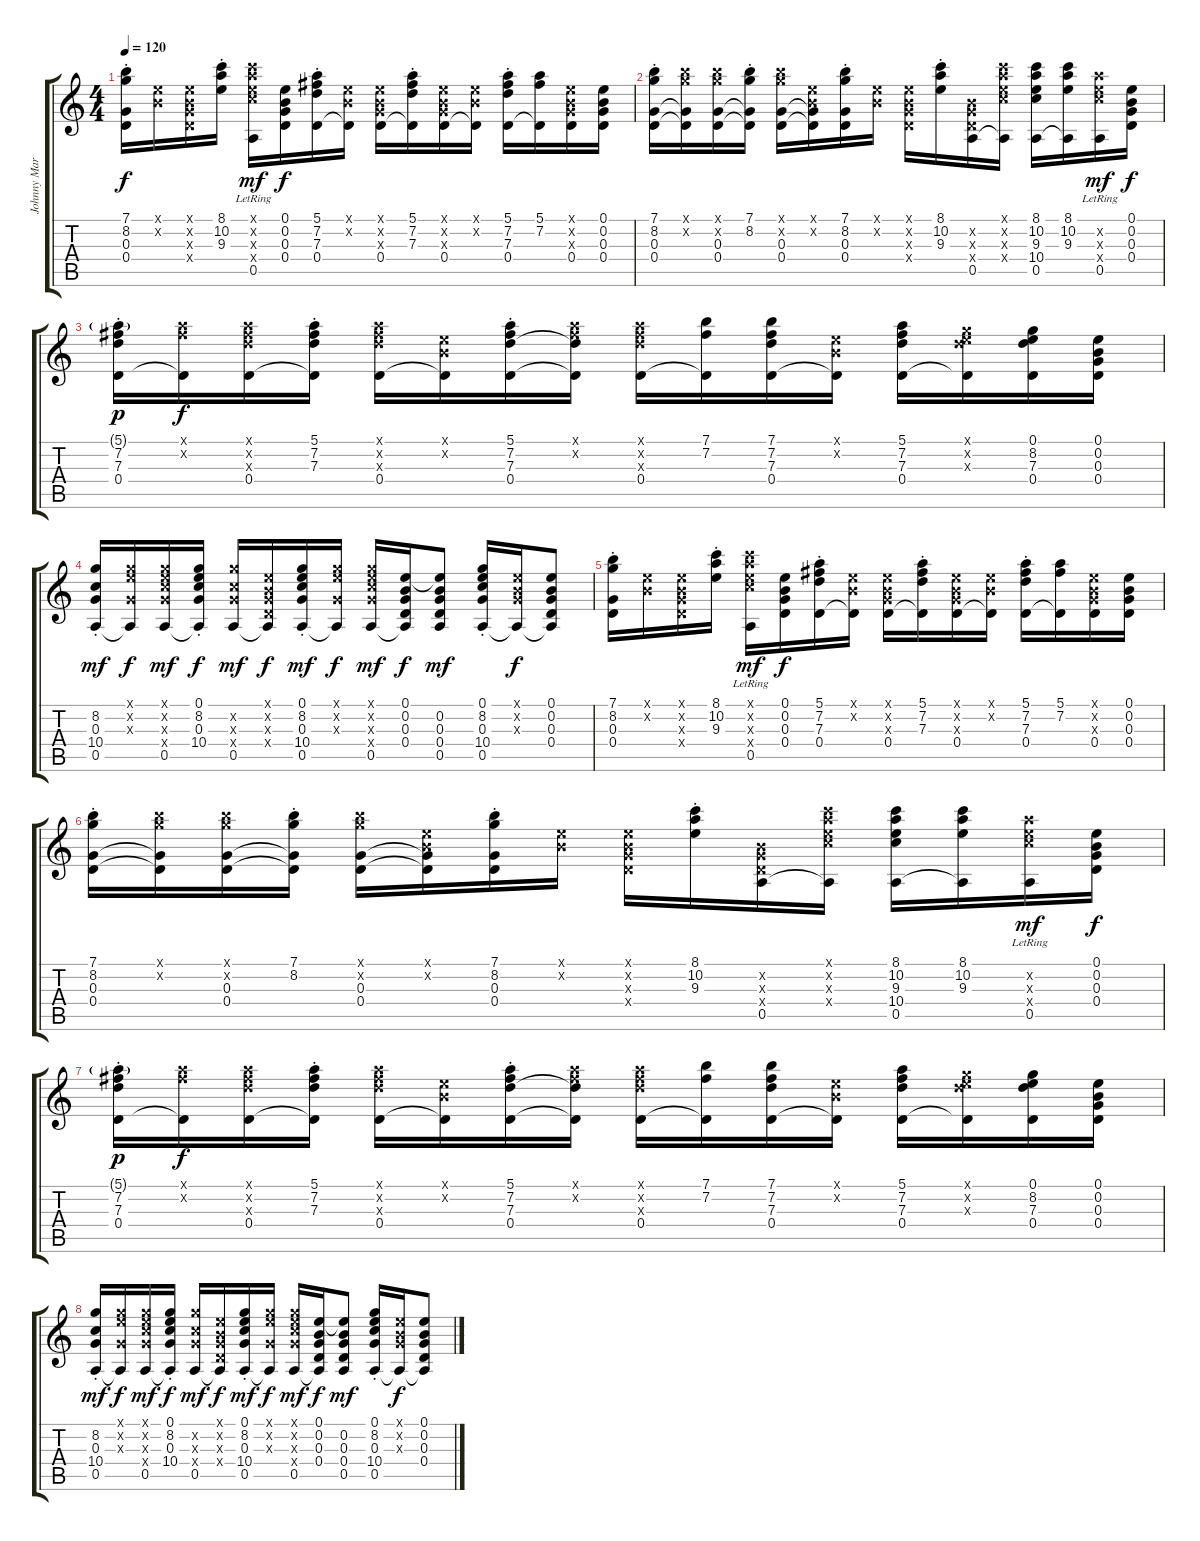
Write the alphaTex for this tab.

\track ("Johnny Marr" "Johnny Mar") {instrument electricguitarclean}
\staff {score tabs}
\tuning (E4 B3 G3 D3 A2 E2) {hide}
\ts (4 4)
\tempo 120
\clef g2
\ks c
(7.1{st} 8.2 0.3 0.4).16{dy f} (0.1{x} 0.2{x}).16 (0.1{x} 0.2{x} 0.3{x} 0.4{x}).16 (8.1{st} 10.2 9.3).16 (8.1{x} 10.2{x} 9.3{x} 10.4{x} 0.5{lr}).16{dy mf} (0.1 0.2 0.3 0.4).16{dy f} (5.1{st} 7.2 7.3 0.4).16 (0.1{x} 0.2{x} 0.4{t}).16 (0.1{x} 0.2{x} 0.3{x} 0.4).16 (5.1{st} 7.2 7.3 0.4{t}).16 (0.1{x} 0.2{x} 0.3{x} 0.4).16 (0.1{x} 0.2{x} 0.4{t}).16 (5.1{st} 7.2 7.3 0.4).16 (5.1 7.2 0.4{t}).16 (0.1{x} 0.2{x} 0.3{x} 0.4).16 (0.1 0.2 0.3 0.4).16 |
(7.1{st} 8.2 0.3 0.4).16 (7.1{x} 8.2{x} 0.3{t} 0.4{t}).16 (7.1{x} 8.2{x} 0.3 0.4).16 (7.1{st} 8.2 0.3{t} 0.4{t}).16 (7.1{x} 8.2{x} 0.3 0.4).16 (0.1{x} 0.2{x} 0.3{t} 0.4{t}).16 (7.1{st} 8.2 0.3 0.4).16 (0.1{x} 0.2{x}).16 (0.1{x} 0.2{x} 0.3{x} 0.4{x}).16 (8.1{st} 10.2 9.3).16 (0.2{x} 0.3{x} 0.4{x} 0.5).16 (8.1{x} 10.2{x} 9.3{x} 10.4{x} 0.5{t}).16 (8.1 10.2 9.3 10.4 0.5).16 (8.1 10.2 9.3 0.5{t}).16 (10.2{x} 9.3{x} 10.4{x} 0.5{lr}).16{dy mf} (0.1 0.2 0.3 0.4).16{dy f} |
(5.1{g} 7.2{st} 7.3 0.4).16{dy p} (5.1{x} 7.2{x} 0.4{t}).16{dy f} (5.1{x} 7.2{x} 7.3{x} 0.4).16 (5.1{st} 7.2 7.3 0.4{t}).16 (5.1{x} 7.2{x} 7.3{x} 0.4).16 (0.1{x} 0.2{x} 0.4{t}).16 (5.1{st} 7.2 7.3 0.4).16 (5.1{x} 7.2{x} 7.3{t} 0.4{t}).16 (5.1{x} 7.2{x} 7.3{x} 0.4).16 (7.1 7.2 0.4{t}).16 (7.1 7.2 7.3 0.4).16 (0.1{x} 0.2{x} 0.4{t}).16 (5.1 7.2 7.3 0.4).16 (0.1{x} 8.2{x} 7.3{x} 0.4{t}).16 (0.1 8.2 7.3 0.4).16 (0.1 0.2 0.3 0.4).16 |
(8.2{st} 0.3 10.4 0.5).16{dy mf} (0.1{x} 8.2{x} 0.3{x} 0.5{t}).16{dy f} (0.1{x} 8.2{x} 0.3{x} 10.4{x} 0.5).16{dy mf} (0.1 8.2{st} 0.3 10.4 0.5{t}).16{dy f} (8.2{x} 0.3{x} 10.4{x} 0.5).16{dy mf} (0.1{x} 0.2{x} 0.3{x} 0.4{x} 0.5{t}).16{dy f} (0.1 8.2{st} 0.3 10.4 0.5).16{dy mf} (0.1{x} 8.2{x} 0.3{x} 0.5{t}).16{dy f} (0.1{x} 8.2{x} 0.3{x} 10.4{x} 0.5).16{dy mf} (0.1 0.2 0.3 0.4 0.5{t}).16{dy f} (0.1{t} 0.2 0.3 0.4 0.5).8{dy mf} (0.1 8.2 0.3 10.4{st} 0.5).16 (0.1{x} 0.2{x} 0.3{x} 0.5{t}).16{dy f} (0.1 0.2 0.3 0.4 0.5{t}).8 |
(7.1{st} 8.2 0.3 0.4).16 (0.1{x} 0.2{x}).16 (0.1{x} 0.2{x} 0.3{x} 0.4{x}).16 (8.1{st} 10.2 9.3).16 (8.1{x} 10.2{x} 9.3{x} 10.4{x} 0.5{lr}).16{dy mf} (0.1 0.2 0.3 0.4).16{dy f} (5.1{st} 7.2 7.3 0.4).16 (0.1{x} 0.2{x} 0.4{t}).16 (0.1{x} 0.2{x} 0.3{x} 0.4).16 (5.1{st} 7.2 7.3 0.4{t}).16 (0.1{x} 0.2{x} 0.3{x} 0.4).16 (0.1{x} 0.2{x} 0.4{t}).16 (5.1{st} 7.2 7.3 0.4).16 (5.1 7.2 0.4{t}).16 (0.1{x} 0.2{x} 0.3{x} 0.4).16 (0.1 0.2 0.3 0.4).16 |
(7.1{st} 8.2 0.3 0.4).16 (7.1{x} 8.2{x} 0.3{t} 0.4{t}).16 (7.1{x} 8.2{x} 0.3 0.4).16 (7.1{st} 8.2 0.3{t} 0.4{t}).16 (7.1{x} 8.2{x} 0.3 0.4).16 (0.1{x} 0.2{x} 0.3{t} 0.4{t}).16 (7.1{st} 8.2 0.3 0.4).16 (0.1{x} 0.2{x}).16 (0.1{x} 0.2{x} 0.3{x} 0.4{x}).16 (8.1{st} 10.2 9.3).16 (0.2{x} 0.3{x} 0.4{x} 0.5).16 (8.1{x} 10.2{x} 9.3{x} 10.4{x} 0.5{t}).16 (8.1 10.2 9.3 10.4 0.5).16 (8.1 10.2 9.3 0.5{t}).16 (10.2{x} 9.3{x} 10.4{x} 0.5{lr}).16{dy mf} (0.1 0.2 0.3 0.4).16{dy f} |
(5.1{g} 7.2{st} 7.3 0.4).16{dy p} (5.1{x} 7.2{x} 0.4{t}).16{dy f} (5.1{x} 7.2{x} 7.3{x} 0.4).16 (5.1{st} 7.2 7.3 0.4{t}).16 (5.1{x} 7.2{x} 7.3{x} 0.4).16 (0.1{x} 0.2{x} 0.4{t}).16 (5.1{st} 7.2 7.3 0.4).16 (5.1{x} 7.2{x} 7.3{t} 0.4{t}).16 (5.1{x} 7.2{x} 7.3{x} 0.4).16 (7.1 7.2 0.4{t}).16 (7.1 7.2 7.3 0.4).16 (0.1{x} 0.2{x} 0.4{t}).16 (5.1 7.2 7.3 0.4).16 (0.1{x} 8.2{x} 7.3{x} 0.4{t}).16 (0.1 8.2 7.3 0.4).16 (0.1 0.2 0.3 0.4).16 |
(8.2{st} 0.3 10.4 0.5).16{dy mf} (0.1{x} 8.2{x} 0.3{x} 0.5{t}).16{dy f} (0.1{x} 8.2{x} 0.3{x} 10.4{x} 0.5).16{dy mf} (0.1 8.2{st} 0.3 10.4 0.5{t}).16{dy f} (8.2{x} 0.3{x} 10.4{x} 0.5).16{dy mf} (0.1{x} 0.2{x} 0.3{x} 0.4{x} 0.5{t}).16{dy f} (0.1 8.2{st} 0.3 10.4 0.5).16{dy mf} (0.1{x} 8.2{x} 0.3{x} 0.5{t}).16{dy f} (0.1{x} 8.2{x} 0.3{x} 10.4{x} 0.5).16{dy mf} (0.1 0.2 0.3 0.4 0.5{t}).16{dy f} (0.1{t} 0.2 0.3 0.4 0.5).8{dy mf} (0.1 8.2 0.3 10.4{st} 0.5).16 (0.1{x} 0.2{x} 0.3{x} 0.5{t}).16{dy f} (0.1 0.2 0.3 0.4 0.5{t}).8
